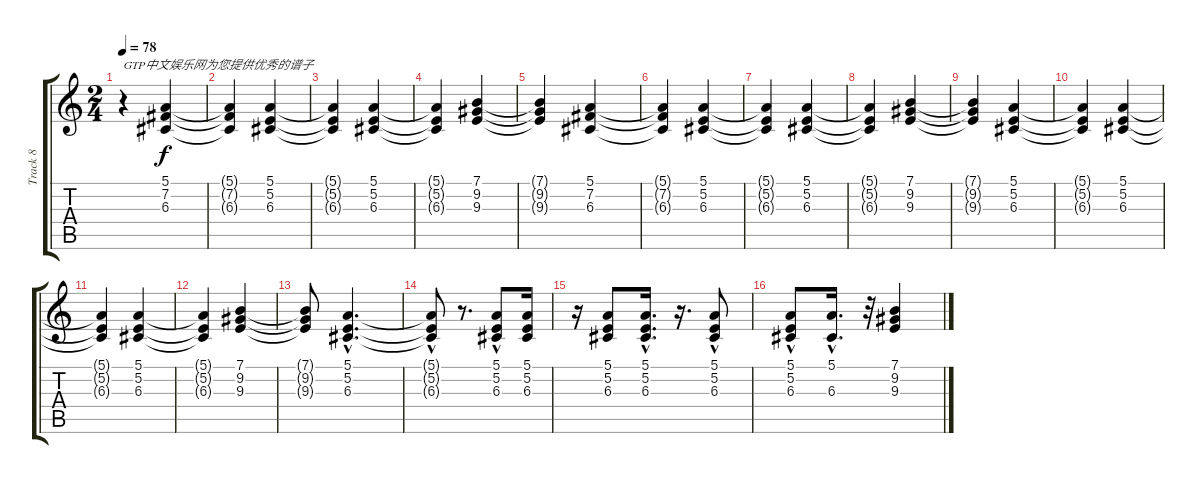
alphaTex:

\track ("Track 8" "Track 8") {instrument stringensemble1}
\staff {score tabs}
\tuning (E4 B3 G3 D3 A2 E2) {hide}
\ts (2 4)
\tempo 78
\clef g2
\ks c
r.4{txt "GTP中文娱乐网为您提供优秀的谱子" dy f instrument stringensemble1} (5.1 7.2 6.3).4 |
(5.1{t} 7.2{t} 6.3{t}).4 (5.1 5.2 6.3).4 |
(5.1{t} 5.2{t} 6.3{t}).4 (5.1 5.2 6.3).4 |
(5.1{t} 5.2{t} 6.3{t}).4 (7.1 9.2 9.3).4 |
(7.1{t} 9.2{t} 9.3{t}).4 (5.1 7.2 6.3).4 |
(5.1{t} 7.2{t} 6.3{t}).4 (5.1 5.2 6.3).4 |
(5.1{t} 5.2{t} 6.3{t}).4 (5.1 5.2 6.3).4 |
(5.1{t} 5.2{t} 6.3{t}).4 (7.1 9.2 9.3).4 |
(7.1{t} 9.2{t} 9.3{t}).4 (5.1 5.2 6.3).4 |
(5.1{t} 5.2{t} 6.3{t}).4 (5.1 5.2 6.3).4 |
(5.1{t} 5.2{t} 6.3{t}).4 (5.1 5.2 6.3).4 |
(5.1{t} 5.2{t} 6.3{t}).4 (7.1 9.2 9.3).4 |
(7.1{t} 9.2{t} 9.3{t}).8 (5.1{hac} 5.2{hac} 6.3{hac}).4{d} |
(5.1{hac t} 5.2{hac t} 6.3{t}).8 r.8{d} (5.1 5.2{hac} 6.3{hac}).8 (5.1 5.2 6.3).16 |
r.16 (5.1 5.2 6.3).8 (5.1{hac} 5.2{hac} 6.3{hac}).16{d} r.16{d} (5.1{hac} 5.2{hac} 6.3).8 |
(5.1{hac} 5.2{hac} 6.3{hac}).8 (5.1 6.3{hac}).16{d} r.32 (7.1 9.2 9.3).4
